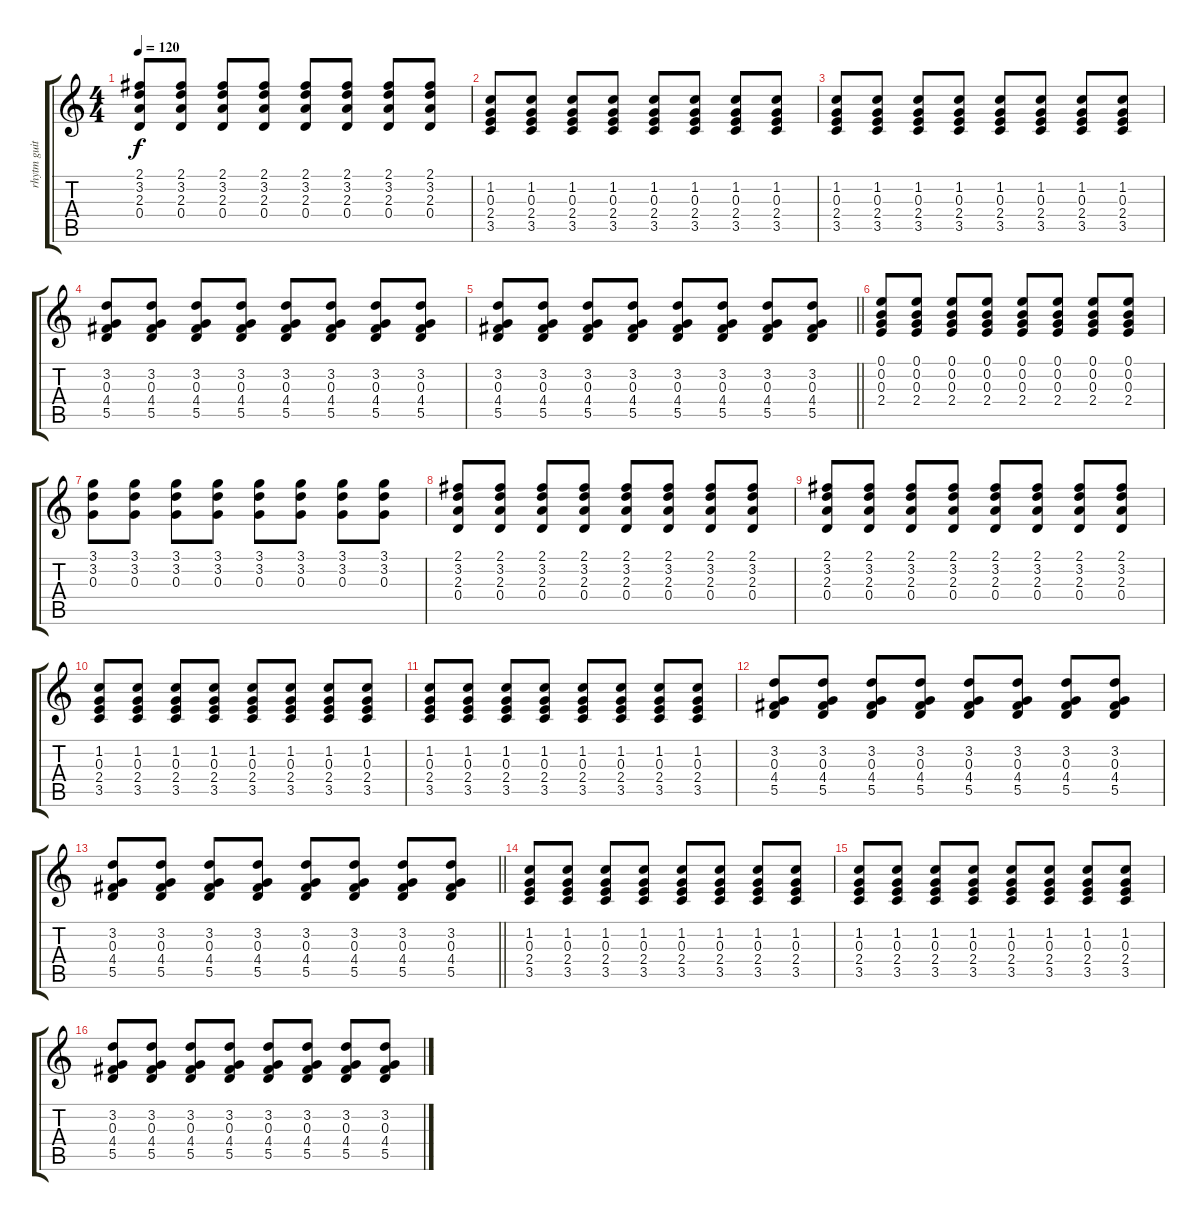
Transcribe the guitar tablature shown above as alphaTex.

\track ("rhytm guitar (Uki)" "rhytm guit") {instrument distortionguitar}
\staff {score tabs}
\tuning (E4 B3 G3 D3 A2 E2) {hide}
\ts (4 4)
\tempo 120
\clef g2
\ks c
(2.1 3.2 2.3 0.4).8{dy f} (2.1 3.2 2.3 0.4).8 (2.1 3.2 2.3 0.4).8 (2.1 3.2 2.3 0.4).8 (2.1 3.2 2.3 0.4).8 (2.1 3.2 2.3 0.4).8 (2.1 3.2 2.3 0.4).8 (2.1 3.2 2.3 0.4).8 |
(1.2 0.3 2.4 3.5).8 (1.2 0.3 2.4 3.5).8 (1.2 0.3 2.4 3.5).8 (1.2 0.3 2.4 3.5).8 (1.2 0.3 2.4 3.5).8 (1.2 0.3 2.4 3.5).8 (1.2 0.3 2.4 3.5).8 (1.2 0.3 2.4 3.5).8 |
(1.2 0.3 2.4 3.5).8 (1.2 0.3 2.4 3.5).8 (1.2 0.3 2.4 3.5).8 (1.2 0.3 2.4 3.5).8 (1.2 0.3 2.4 3.5).8 (1.2 0.3 2.4 3.5).8 (1.2 0.3 2.4 3.5).8 (1.2 0.3 2.4 3.5).8 |
(3.2 0.3 4.4 5.5).8 (3.2 0.3 4.4 5.5).8 (3.2 0.3 4.4 5.5).8 (3.2 0.3 4.4 5.5).8 (3.2 0.3 4.4 5.5).8 (3.2 0.3 4.4 5.5).8 (3.2 0.3 4.4 5.5).8 (3.2 0.3 4.4 5.5).8 |
\barLineRight lightlight
(3.2 0.3 4.4 5.5).8 (3.2 0.3 4.4 5.5).8 (3.2 0.3 4.4 5.5).8 (3.2 0.3 4.4 5.5).8 (3.2 0.3 4.4 5.5).8 (3.2 0.3 4.4 5.5).8 (3.2 0.3 4.4 5.5).8 (3.2 0.3 4.4 5.5).8 |
(0.1 0.2 0.3 2.4).8 (0.1 0.2 0.3 2.4).8 (0.1 0.2 0.3 2.4).8 (0.1 0.2 0.3 2.4).8 (0.1 0.2 0.3 2.4).8 (0.1 0.2 0.3 2.4).8 (0.1 0.2 0.3 2.4).8 (0.1 0.2 0.3 2.4).8 |
(3.1 3.2 0.3).8 (3.1 3.2 0.3).8 (3.1 3.2 0.3).8 (3.1 3.2 0.3).8 (3.1 3.2 0.3).8 (3.1 3.2 0.3).8 (3.1 3.2 0.3).8 (3.1 3.2 0.3).8 |
(2.1 3.2 2.3 0.4).8 (2.1 3.2 2.3 0.4).8 (2.1 3.2 2.3 0.4).8 (2.1 3.2 2.3 0.4).8 (2.1 3.2 2.3 0.4).8 (2.1 3.2 2.3 0.4).8 (2.1 3.2 2.3 0.4).8 (2.1 3.2 2.3 0.4).8 |
(2.1 3.2 2.3 0.4).8 (2.1 3.2 2.3 0.4).8 (2.1 3.2 2.3 0.4).8 (2.1 3.2 2.3 0.4).8 (2.1 3.2 2.3 0.4).8 (2.1 3.2 2.3 0.4).8 (2.1 3.2 2.3 0.4).8 (2.1 3.2 2.3 0.4).8 |
(1.2 0.3 2.4 3.5).8 (1.2 0.3 2.4 3.5).8 (1.2 0.3 2.4 3.5).8 (1.2 0.3 2.4 3.5).8 (1.2 0.3 2.4 3.5).8 (1.2 0.3 2.4 3.5).8 (1.2 0.3 2.4 3.5).8 (1.2 0.3 2.4 3.5).8 |
(1.2 0.3 2.4 3.5).8 (1.2 0.3 2.4 3.5).8 (1.2 0.3 2.4 3.5).8 (1.2 0.3 2.4 3.5).8 (1.2 0.3 2.4 3.5).8 (1.2 0.3 2.4 3.5).8 (1.2 0.3 2.4 3.5).8 (1.2 0.3 2.4 3.5).8 |
(3.2 0.3 4.4 5.5).8 (3.2 0.3 4.4 5.5).8 (3.2 0.3 4.4 5.5).8 (3.2 0.3 4.4 5.5).8 (3.2 0.3 4.4 5.5).8 (3.2 0.3 4.4 5.5).8 (3.2 0.3 4.4 5.5).8 (3.2 0.3 4.4 5.5).8 |
\barLineRight lightlight
(3.2 0.3 4.4 5.5).8 (3.2 0.3 4.4 5.5).8 (3.2 0.3 4.4 5.5).8 (3.2 0.3 4.4 5.5).8 (3.2 0.3 4.4 5.5).8 (3.2 0.3 4.4 5.5).8 (3.2 0.3 4.4 5.5).8 (3.2 0.3 4.4 5.5).8 |
(1.2 0.3 2.4 3.5).8 (1.2 0.3 2.4 3.5).8 (1.2 0.3 2.4 3.5).8 (1.2 0.3 2.4 3.5).8 (1.2 0.3 2.4 3.5).8 (1.2 0.3 2.4 3.5).8 (1.2 0.3 2.4 3.5).8 (1.2 0.3 2.4 3.5).8 |
(1.2 0.3 2.4 3.5).8 (1.2 0.3 2.4 3.5).8 (1.2 0.3 2.4 3.5).8 (1.2 0.3 2.4 3.5).8 (1.2 0.3 2.4 3.5).8 (1.2 0.3 2.4 3.5).8 (1.2 0.3 2.4 3.5).8 (1.2 0.3 2.4 3.5).8 |
(3.2 0.3 4.4 5.5).8 (3.2 0.3 4.4 5.5).8 (3.2 0.3 4.4 5.5).8 (3.2 0.3 4.4 5.5).8 (3.2 0.3 4.4 5.5).8 (3.2 0.3 4.4 5.5).8 (3.2 0.3 4.4 5.5).8 (3.2 0.3 4.4 5.5).8
